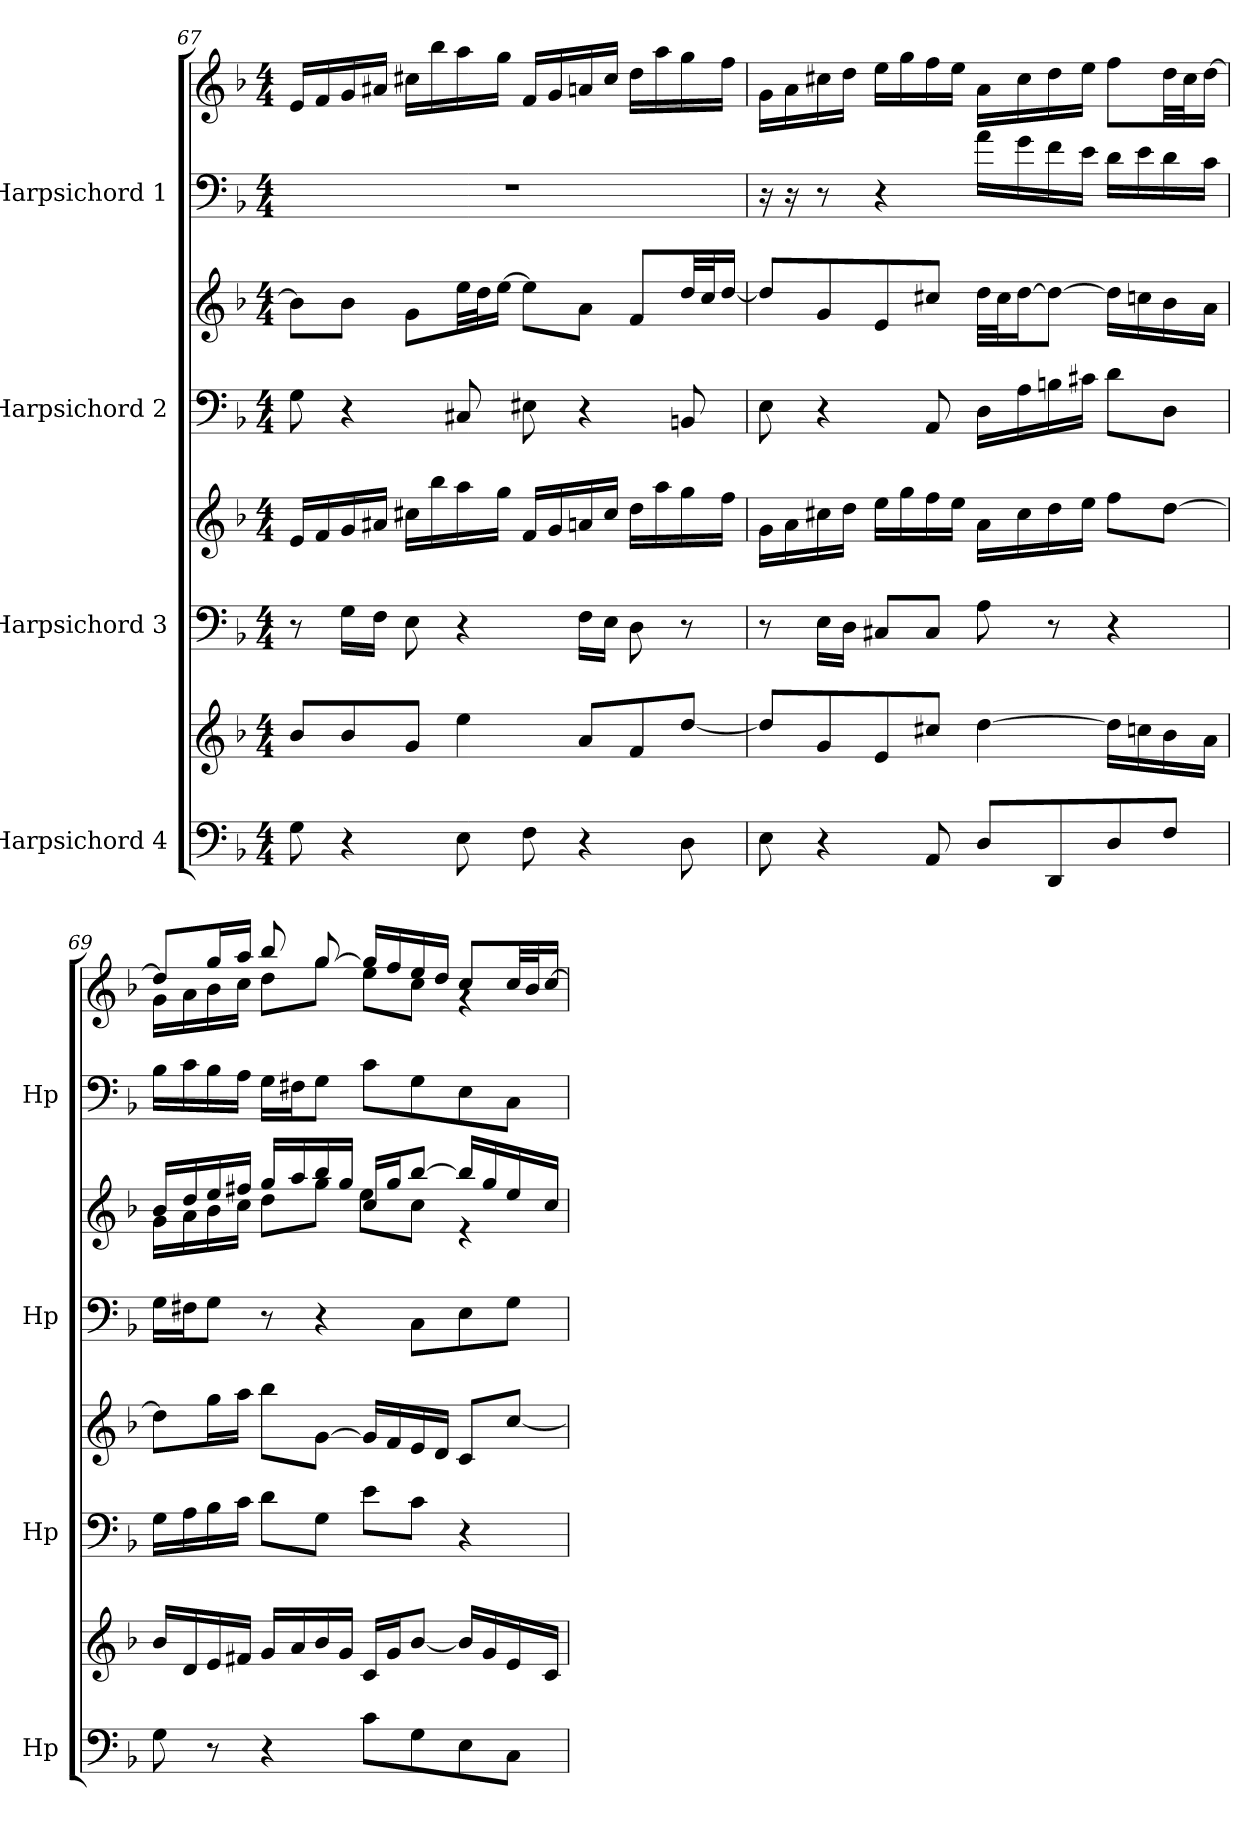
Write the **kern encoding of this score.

**kern	**kern	**kern	**kern	**kern	**kern	**kern	**kern
*part4	*part4	*part3	*part3	*part2	*part2	*part1	*part1
*staff8	*staff7	*staff6	*staff5	*staff4	*staff3	*staff2	*staff1
*I"Harpsichord 4	*	*I"Harpsichord 3	*	*I"Harpsichord 2	*	*I"Harpsichord 1	*
*I'Hp	*	*I'Hp	*	*I'Hp	*	*I'Hp	*
!!LO:LB:g=z
*clefF4	*clefG2	*clefF4	*clefG2	*clefF4	*clefG2	*clefF4	*clefG2
*k[b-]	*k[b-]	*k[b-]	*k[b-]	*k[b-]	*k[b-]	*k[b-]	*k[b-]
*M4/4	*M4/4	*M4/4	*M4/4	*M4/4	*M4/4	*M4/4	*M4/4
=67	=67	=67	=67	=67	=67	=67	=67
8G\	8b-/L	8r	16e/LL	8G\	8b-\L]	1r	16e/LL
.	.	.	16f/	.	.	.	16f/
4r	8b-/	16G\LL	16g/	4r	8b-\J	.	16g/
.	.	16F\JJ	16a#X/JJ	.	.	.	16a#X/JJ
.	8g/J	8E\	16cc#X\LL	.	8g\L	.	16cc#X\LL
.	.	.	16bb-\	.	.	.	16bb-\
8E\	4ee\	4r	16aa\	8C#X/	32ee\LL	.	16aa\
.	.	.	.	.	32dd\J	.	.
.	.	.	16gg\JJ	.	[16ee\JJ	.	16gg\JJ
8F\	.	.	16f/LL	8E#X\	8ee\L]	.	16f/LL
.	.	.	16g/	.	.	.	16g/
4r	8a/L	16F\LL	16an/	4r	8a\J	.	16an/
.	.	16E\JJ	16cc#/JJ	.	.	.	16cc#/JJ
.	8f/	8D\	16dd\LL	.	8f/L	.	16dd\LL
.	.	.	16aa\	.	.	.	16aa\
8D\	[8dd/J	8r	16gg\	8BBn/	32dd/LL	.	16gg\
.	.	.	.	.	32cc/J	.	.
.	.	.	16ff\JJ	.	[16dd/JJ	.	16ff\JJ
=68	=68	=68	=68	=68	=68	=68	=68
8E\	8dd/L]	8r	16g\LL	8E\	8dd/L]	16r	16g\LL
.	.	.	16a\	.	.	16r	16a\
4r	8g/	16E\LL	16cc#X\	4r	8g/	8r	16cc#X\
.	.	16D\JJ	16dd\JJ	.	.	.	16dd\JJ
.	8e/	8C#X/L	16ee\LL	.	8e/	4r	16ee\LL
.	.	.	16gg\	.	.	.	16gg\
8AA/	8cc#X/J	8C#/J	16ff\	8AA/	8cc#X/J	.	16ff\
.	.	.	16ee\JJ	.	.	.	16ee\JJ
8D/L	[4dd\	8A\	16a\LL	16D\LL	32dd\LLL	16a\LL	16a\LL
.	.	.	.	.	32cc#\J	.	.
.	.	.	16cc#\	16A\	[16dd\J	16g\	16cc#\
8DD/	.	8r	16dd\	16Bn\	8dd\J_	16f\	16dd\
.	.	.	16ee\JJ	16c#X\JJ	.	16e\JJ	16ee\JJ
8D/	16dd\LL]	4r	8ff\L	8d\L	16dd\LL]	16d\LL	8ff\L
.	16ccn\	.	.	.	16ccn\	16e\	.
8F/J	16b-\	.	[8dd\J	8D\J	16b-\	16d\	32dd\LL
.	.	.	.	.	.	.	32cc#\J
.	16a\JJ	.	.	.	16a\JJ	16c\JJ	[16dd\JJ
!!LO:PB:g=z
=69	=69	=69	=69	=69	=69	=69	=69
*	*	*	*	*	*^	*	*^
8G\	16b-/LL	16G\LL	8dd\L]	16G\LL	16b-/LL	16g\LL	16B-\LL	8dd/L]	16g\LL
.	16d/	16A\	.	16F#X\J	16dd/	16a\	16c\	.	16a\
8r	16e/	16B-\	16gg\L	8G\J	16ee/	16b-\	16B-\	16gg/L	16b-\
.	16f#X/JJ	16c\JJ	16aa\JJ	.	16ff#X/JJ	16cc\JJ	16A\JJ	16aa/JJ	16cc\JJ
4r	16g/LL	8d\L	8bb-\L	8r	16gg/LL	8dd\L	16G\LL	8bb-/	8dd\L
.	16a/	.	.	.	16aa/	.	16F#X\J	.	.
.	16b-/	8G\J	[8g\J	4r	16bb-/	8gg\J	8G\J	[8gg/	8gg\J
.	16g/JJ	.	.	.	16gg/JJ	.	.	.	.
8c\L	16c/LL	8e\L	16g/LL]	.	16cc/LL	8ee\L	8c\L	16gg/LL]	8ee\L
.	16g/J	.	16f/	.	16gg/J	.	.	16ff/	.
8G\	[8b-/J	8c\J	16e/	8C\L	[8bb-/J	8cc\J	8G\	16ee/	8cc\J
.	.	.	16d/JJ	.	.	.	.	16dd/JJ	.
8E\	16b-/LL]	4r	8c/L	8E\	16bb-/LL]	4r	8E\	8cc/L	4rg
.	16g/	.	.	.	16gg/	.	.	.	.
8C\J	16e/	.	[8cc/J	8G\J	16ee/	.	8C\J	32cc/LL	.
.	.	.	.	.	.	.	.	32b-/J	.
.	16c/JJ	.	.	.	16cc/JJ	.	.	[16cc/JJ	.
*	*	*	*	*	*v	*v	*	*v	*v
=	=	=	=	=	=	=	=
*-	*-	*-	*-	*-	*-	*-	*-
